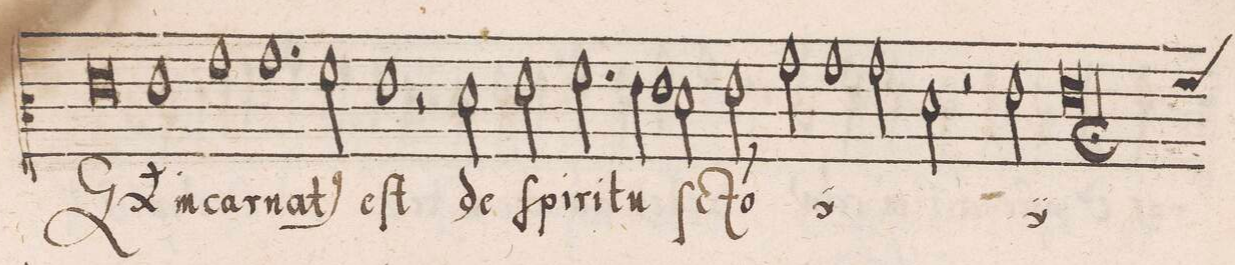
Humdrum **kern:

**kern	**text
*I"CANTVS	*
*clefC3	*
*k[]	*
*met(C|)	*
*M2/1	*
0e\	E(t)
=57-	=57-
1e\	in-
1g\	-car-
=58-	=58-
1.g\	-na-
2f\	-t(us)
=59-	=59-
1e\	eſt
2r	.
2d\	de
=60-	=60-
2e\	ſpi-
2.f\	-ri-
4e\	-tu
1e\	.
=61-	=61-
2d\	ſ(an)-
2e\	-cto
*	*ij
2g\	de
=62-	=62-
1g\	ſpi-
2g\	-ri-
2d\	-tu
=63-	=63-
2r	.
2e\	ſ(an)-
*custos:f	*
1e\;	-cto
*	*Xij
=64-	=64-
*-	*-
